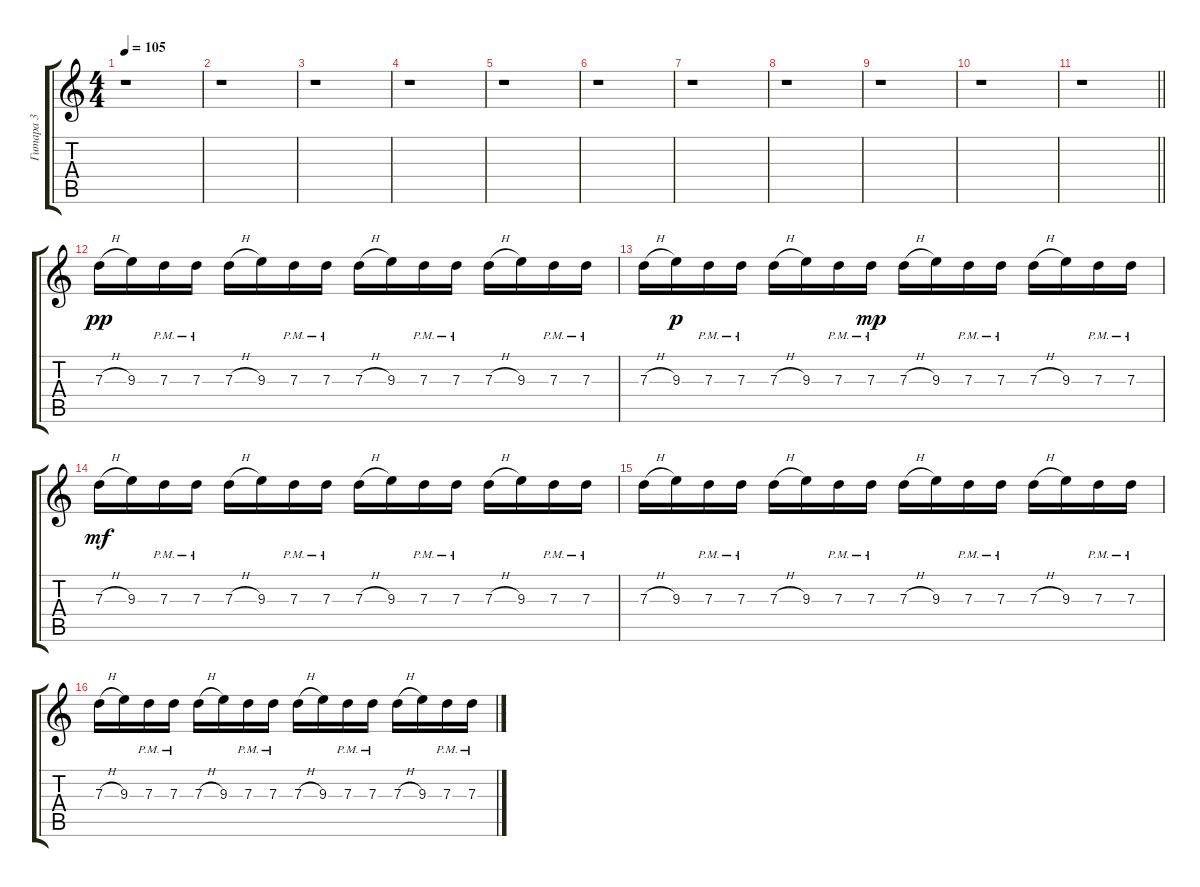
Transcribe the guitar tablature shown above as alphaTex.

\track ("Гитара 3" "Гитара 3") {instrument overdrivenguitar}
\staff {score tabs}
\tuning (E4 B3 G3 D3 A2 E2) {hide}
\ts (4 4)
\tempo 105
\clef g2
\ks c
r.1{dy pp} |
r.1 |
r.1 |
r.1 |
r.1 |
r.1 |
r.1 |
r.1 |
r.1 |
r.1 |
\barLineRight lightlight
r.1 |
7.3{h}.16 9.3.16 7.3{pm}.16 7.3{pm}.16 7.3{h}.16 9.3.16 7.3{pm}.16 7.3{pm}.16 7.3{h}.16 9.3.16 7.3{pm}.16 7.3{pm}.16 7.3{h}.16 9.3.16 7.3{pm}.16 7.3{pm}.16 |
7.3{h}.16 9.3.16{dy p} 7.3{pm}.16 7.3{pm}.16 7.3{h}.16 9.3.16 7.3{pm}.16 7.3{pm}.16{dy mp} 7.3{h}.16 9.3.16 7.3{pm}.16 7.3{pm}.16 7.3{h}.16 9.3.16 7.3{pm}.16 7.3{pm}.16 |
7.3{h}.16{dy mf} 9.3.16 7.3{pm}.16 7.3{pm}.16 7.3{h}.16 9.3.16 7.3{pm}.16 7.3{pm}.16 7.3{h}.16 9.3.16 7.3{pm}.16 7.3{pm}.16 7.3{h}.16 9.3.16 7.3{pm}.16 7.3{pm}.16 |
7.3{h}.16 9.3.16 7.3{pm}.16 7.3{pm}.16 7.3{h}.16 9.3.16 7.3{pm}.16 7.3{pm}.16 7.3{h}.16 9.3.16 7.3{pm}.16 7.3{pm}.16 7.3{h}.16 9.3.16 7.3{pm}.16 7.3{pm}.16 |
7.3{h}.16 9.3.16 7.3{pm}.16 7.3{pm}.16 7.3{h}.16 9.3.16 7.3{pm}.16 7.3{pm}.16 7.3{h}.16 9.3.16 7.3{pm}.16 7.3{pm}.16 7.3{h}.16 9.3.16 7.3{pm}.16 7.3{pm}.16
